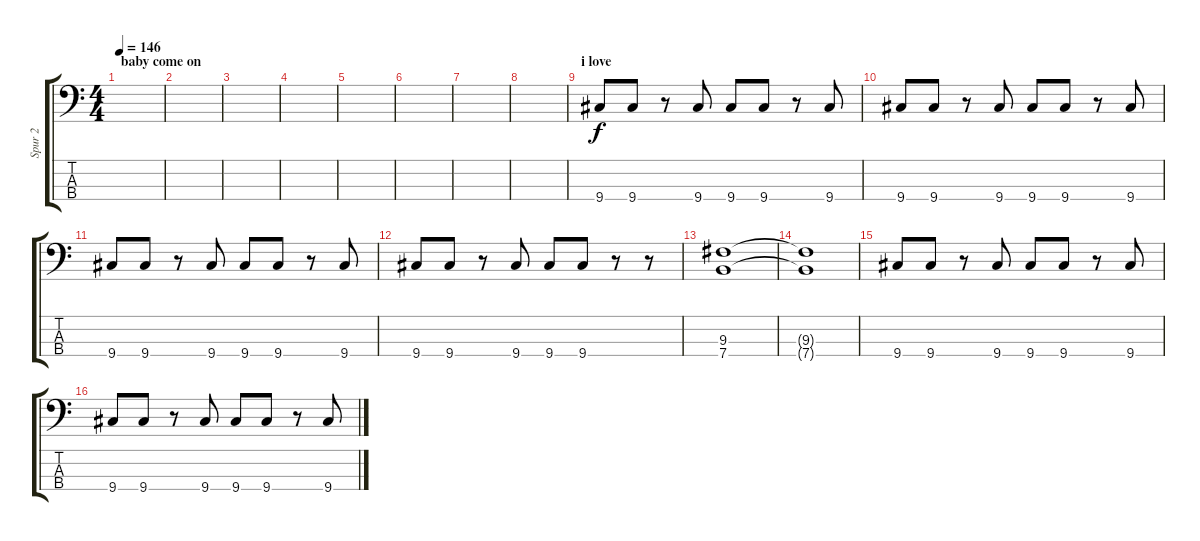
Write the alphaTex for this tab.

\track ("Spur 2" "Spur 2") {instrument electricbasspick}
\staff {score tabs}
\tuning (G2 D2 A1 E1) {hide}
\ts (4 4)
\section ("" "baby come on")
\tempo 146
\clef f4
\ks c
|
|
|
|
|
|
|
|
\section ("" "i love ")
9.4.8 9.4.8 r.8 9.4.8 9.4.8 9.4.8 r.8 9.4.8 |
9.4.8 9.4.8 r.8 9.4.8 9.4.8 9.4.8 r.8 9.4.8 |
9.4.8 9.4.8 r.8 9.4.8 9.4.8 9.4.8 r.8 9.4.8 |
9.4.8 9.4.8 r.8 9.4.8 9.4.8 9.4.8 r.8 r.8 |
(9.3 7.4).1 |
(9.3{t} 7.4{t}).1 |
9.4.8 9.4.8 r.8 9.4.8 9.4.8 9.4.8 r.8 9.4.8 |
9.4.8 9.4.8 r.8 9.4.8 9.4.8 9.4.8 r.8 9.4.8
